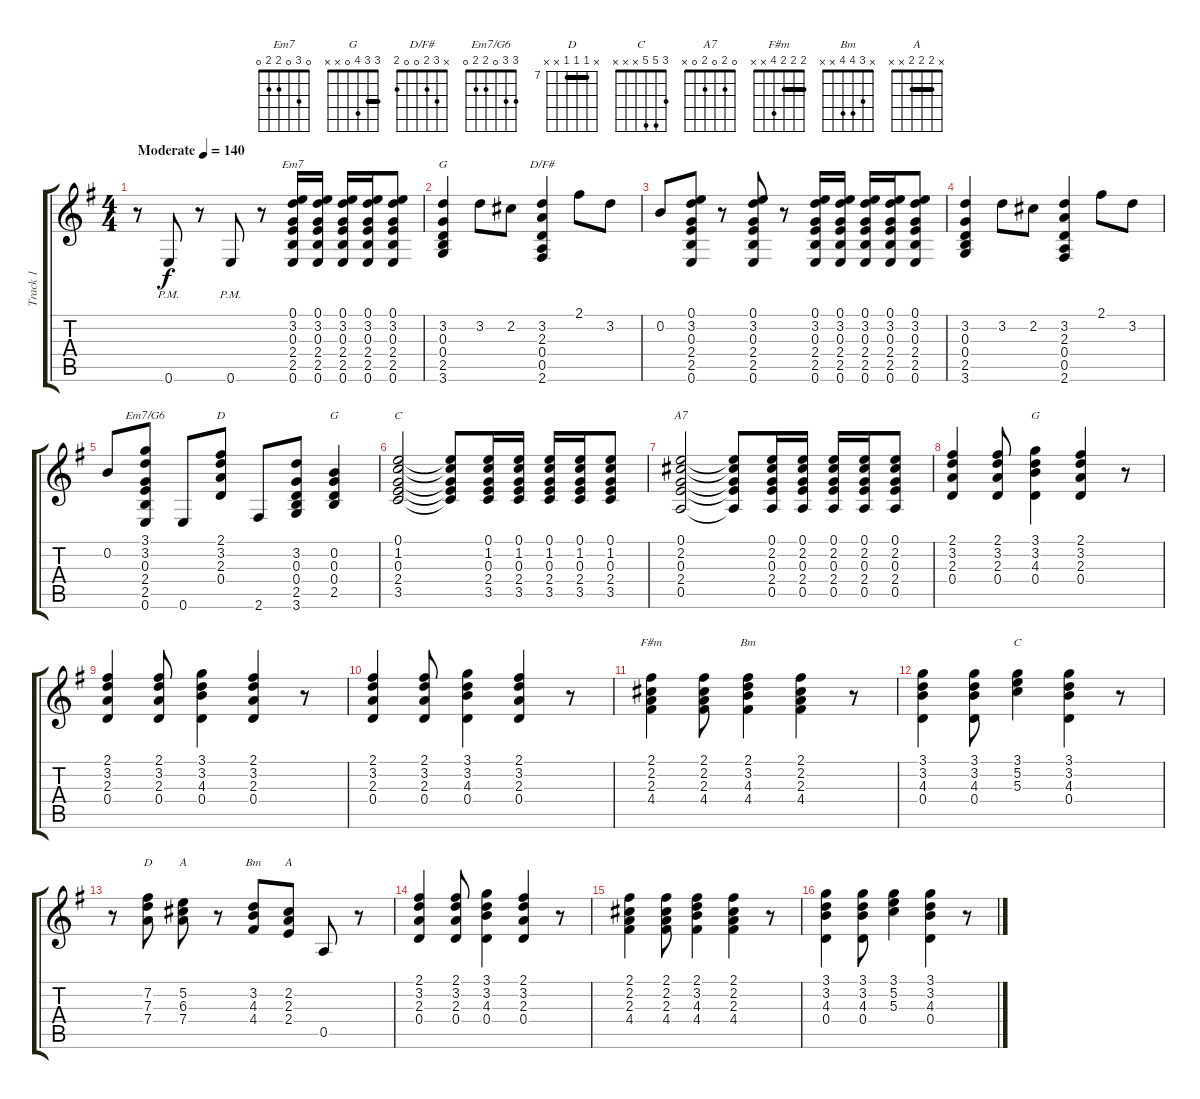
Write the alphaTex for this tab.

\track ("Track 1" "Track 1") {instrument acousticguitarsteel}
\staff {score tabs}
\tuning (E4 B3 G3 D3 A2 E2) {hide}
\chord ("Em7" 0 3 0 2 2 0)
\chord ("G" x 3 0 0 2 3)
\chord ("D/F#" x 3 2 0 0 2)
\chord ("Em7/G6" 3 3 0 2 2 0)
\chord ("D" 2 3 2 0 x x)
\chord ("G" x 0 0 0 2 x)
\chord ("C" 0 1 0 2 3 x)
\chord ("A7" 0 2 0 2 0 x)
\chord ("G" 3 3 4 0 x x) {barre 3}
\chord ("F#m" 2 2 2 4 x x) {barre 2}
\chord ("Bm" 2 3 4 4 x x)
\chord ("C" 3 5 5 x x x)
\chord ("D" x 7 7 7 x x) {firstfret 7 barre 7}
\chord ("A" x 5 6 7 x x) {firstfret 5}
\chord ("Bm" x 3 4 4 x x)
\chord ("A" x 2 2 2 x x) {barre 2}
\ts (4 4)
\tempo (140 "Moderate")
\clef g2
\ks g
r.8{dy f instrument acousticguitarsteel} 0.6{pm}.8 r.8 0.6{pm}.8 r.8 (0.1 3.2 0.3 2.4 2.5 0.6).16{ch "Em7"} (0.1 3.2 0.3 2.4 2.5 0.6).16 (0.1 3.2 0.3 2.4 2.5 0.6).16 (0.1 3.2 0.3 2.4 2.5 0.6).16 (0.1 3.2 0.3 2.4 2.5 0.6).8 |
(3.2 0.3 0.4 2.5 3.6).4{ch "G"} 3.2.8 2.2.8 (3.2 2.3 0.4 0.5 2.6).4{ch "D/F#"} 2.1.8 3.2.8 |
0.2.8 (0.1 3.2 0.3 2.4 2.5 0.6).8 r.8 (0.1 3.2 0.3 2.4 2.5 0.6).8 r.8 (0.1 3.2 0.3 2.4 2.5 0.6).16 (0.1 3.2 0.3 2.4 2.5 0.6).16 (0.1 3.2 0.3 2.4 2.5 0.6).16 (0.1 3.2 0.3 2.4 2.5 0.6).16 (0.1 3.2 0.3 2.4 2.5 0.6).8 |
(3.2 0.3 0.4 2.5 3.6).4 3.2.8 2.2.8 (3.2 2.3 0.4 0.5 2.6).4 2.1.8 3.2.8 |
0.2.8 (3.1 3.2 0.3 2.4 2.5 0.6).8{ch "Em7/G6"} 0.6.8 (2.1 3.2 2.3 0.4).8{ch "D"} 2.6.8 (3.2 0.3 0.4 2.5 3.6).8 (0.2 0.3 0.4 2.5).4{ch "G"} |
(0.1 1.2 0.3 2.4 3.5).2{ch "C"} (0.1{t} 1.2{t} 0.3{t} 2.4{t} 3.5{t}).8 (0.1 1.2 0.3 2.4 3.5).16 (0.1 1.2 0.3 2.4 3.5).16 (0.1 1.2 0.3 2.4 3.5).16 (0.1 1.2 0.3 2.4 3.5).16 (0.1 1.2 0.3 2.4 3.5).8 |
(0.1 2.2 0.3 2.4 0.5).2{ch "A7"} (0.1{t} 2.2{t} 0.3{t} 2.4{t} 0.5{t}).8 (0.1 2.2 0.3 2.4 0.5).16 (0.1 2.2 0.3 2.4 0.5).16 (0.1 2.2 0.3 2.4 0.5).16 (0.1 2.2 0.3 2.4 0.5).16 (0.1 2.2 0.3 2.4 0.5).8 |
(2.1 3.2 2.3 0.4).4 (2.1 3.2 2.3 0.4).8 (3.1 3.2 4.3 0.4).4{ch "G"} (2.1 3.2 2.3 0.4).4 r.8 |
(2.1 3.2 2.3 0.4).4 (2.1 3.2 2.3 0.4).8 (3.1 3.2 4.3 0.4).4 (2.1 3.2 2.3 0.4).4 r.8 |
(2.1 3.2 2.3 0.4).4 (2.1 3.2 2.3 0.4).8 (3.1 3.2 4.3 0.4).4 (2.1 3.2 2.3 0.4).4 r.8 |
(2.1 2.2 2.3 4.4).4{ch "F#m"} (2.1 2.2 2.3 4.4).8 (2.1 3.2 4.3 4.4).4{ch "Bm"} (2.1 2.2 2.3 4.4).4 r.8 |
(3.1 3.2 4.3 0.4).4 (3.1 3.2 4.3 0.4).8 (3.1 5.2 5.3).4{ch "C"} (3.1 3.2 4.3 0.4).4 r.8 |
r.8 (7.2 7.3 7.4).8{ch "D"} (5.2 6.3 7.4).8{ch "A"} r.8 (3.2 4.3 4.4).8{ch "Bm"} (2.2 2.3 2.4).8{ch "A"} 0.5.8 r.8 |
(2.1 3.2 2.3 0.4).4 (2.1 3.2 2.3 0.4).8 (3.1 3.2 4.3 0.4).4 (2.1 3.2 2.3 0.4).4 r.8 |
(2.1 2.2 2.3 4.4).4 (2.1 2.2 2.3 4.4).8 (2.1 3.2 4.3 4.4).4 (2.1 2.2 2.3 4.4).4 r.8 |
(3.1 3.2 4.3 0.4).4 (3.1 3.2 4.3 0.4).8 (3.1 5.2 5.3).4 (3.1 3.2 4.3 0.4).4 r.8
